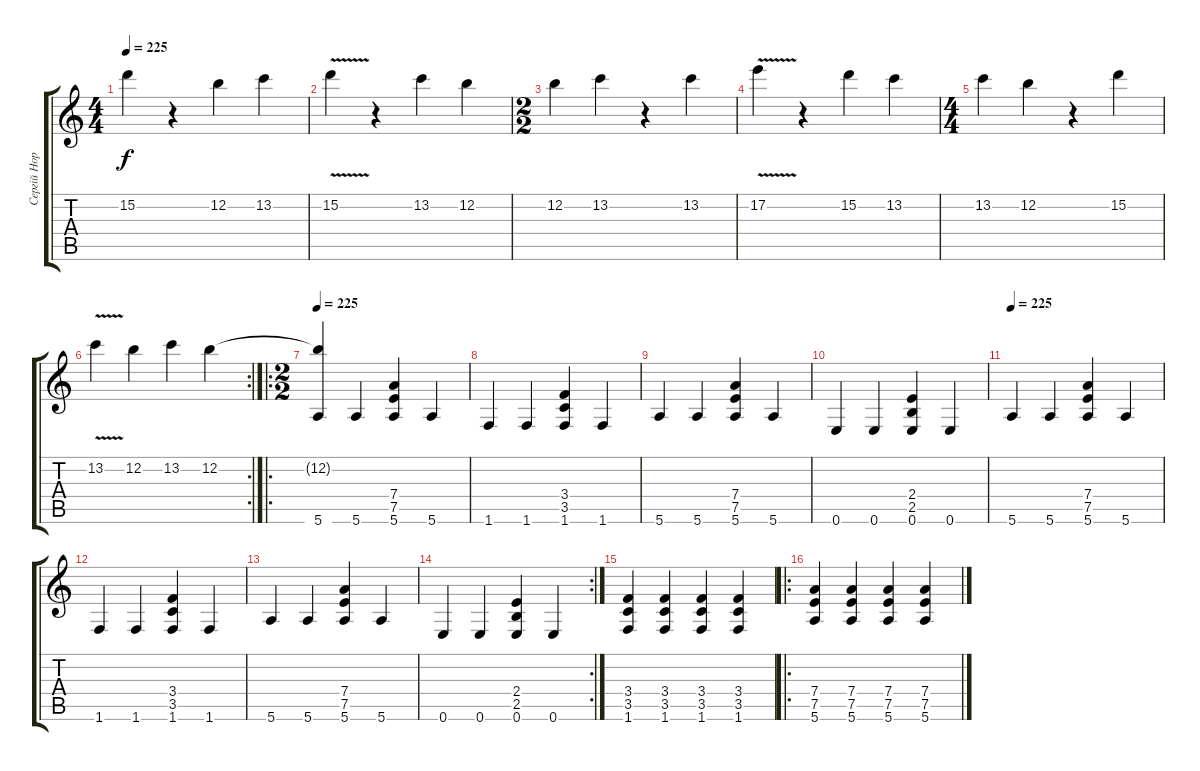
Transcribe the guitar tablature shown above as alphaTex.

\track ("Сергій Норіцин" "Сергій Нор") {instrument overdrivenguitar}
\staff {score tabs}
\tuning (E4 B3 G3 D3 A2 E2) {hide}
\ts (4 4)
\tempo 225
\clef g2
\ks c
15.2.4{dy f} r.4 12.2.4 13.2.4 |
15.2{v}.4 r.4 13.2.4 12.2.4 |
\ts (2 2)
12.2.4 13.2.4 r.4 13.2.4 |
17.2{v}.4 r.4 15.2.4 13.2.4 |
\ts (4 4)
13.2.4 12.2.4 r.4 15.2.4 |
\rc 2
13.2{v}.4 12.2.4 13.2.4 12.2.4 |
\ro
\ts (2 2)
\tempo 225
(12.2{t} 5.6).4 5.6.4 (7.4 7.5 5.6).4 5.6.4 |
1.6.4 1.6.4 (3.4 3.5 1.6).4 1.6.4 |
5.6.4 5.6.4 (7.4 7.5 5.6).4 5.6.4 |
0.6.4 0.6.4 (2.4 2.5 0.6).4 0.6.4 |
\tempo 225
5.6.4 5.6.4 (7.4 7.5 5.6).4 5.6.4 |
1.6.4 1.6.4 (3.4 3.5 1.6).4 1.6.4 |
5.6.4 5.6.4 (7.4 7.5 5.6).4 5.6.4 |
\rc 2
0.6.4 0.6.4 (2.4 2.5 0.6).4 0.6.4 |
(3.4 3.5 1.6).4 (3.4 3.5 1.6).4 (3.4 3.5 1.6).4 (3.4 3.5 1.6).4 |
\ro
(7.4 7.5 5.6).4 (7.4 7.5 5.6).4 (7.4 7.5 5.6).4 (7.4 7.5 5.6).4
